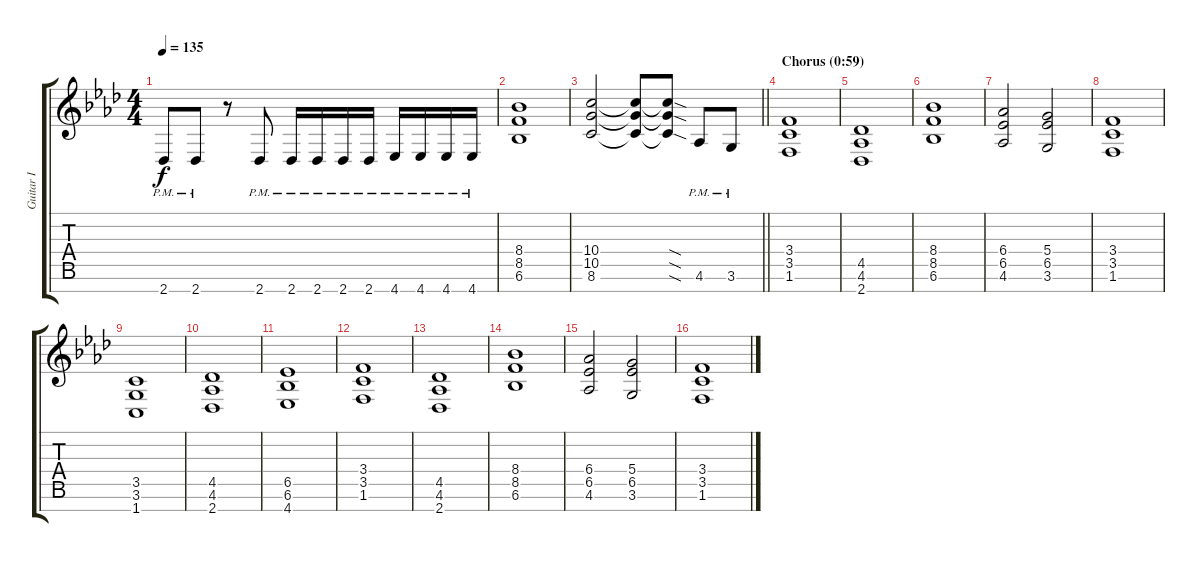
\track ("Guitar I" "Guitar I") {instrument distortionguitar}
\staff {score tabs}
\tuning (E4 B3 G3 D3 A2 E2 B1) {hide}
\ts (4 4)
\tempo 135
\clef g2
\ks fminor
2.7{pm}.8{dy f} 2.7{pm}.8 r.8 2.7{pm}.8 2.7{pm}.16 2.7{pm}.16 2.7{pm}.16 2.7{pm}.16 4.7{pm}.16 4.7{pm}.16 4.7{pm}.16 4.7{pm}.16 |
(8.4 8.5 6.6).1 |
\barLineRight lightlight
(10.4 10.5 8.6).2 (10.4{t} 10.5{t} 8.6{t}).8 (10.4{sod t} 10.5{sod t} 8.6{sod t}).8 4.6{pm}.8 3.6{pm}.8 |
\section ("" "Chorus (0:59)")
(3.4 3.5 1.6).1 |
(4.5 4.6 2.7).1 |
(8.4 8.5 6.6).1 |
(6.4 6.5 4.6).2 (5.4 6.5 3.6).2 |
(3.4 3.5 1.6).1 |
(3.5 3.6 1.7).1 |
(4.5 4.6 2.7).1 |
(6.5 6.6 4.7).1 |
(3.4 3.5 1.6).1 |
(4.5 4.6 2.7).1 |
(8.4 8.5 6.6).1 |
(6.4 6.5 4.6).2 (5.4 6.5 3.6).2 |
(3.4 3.5 1.6).1
